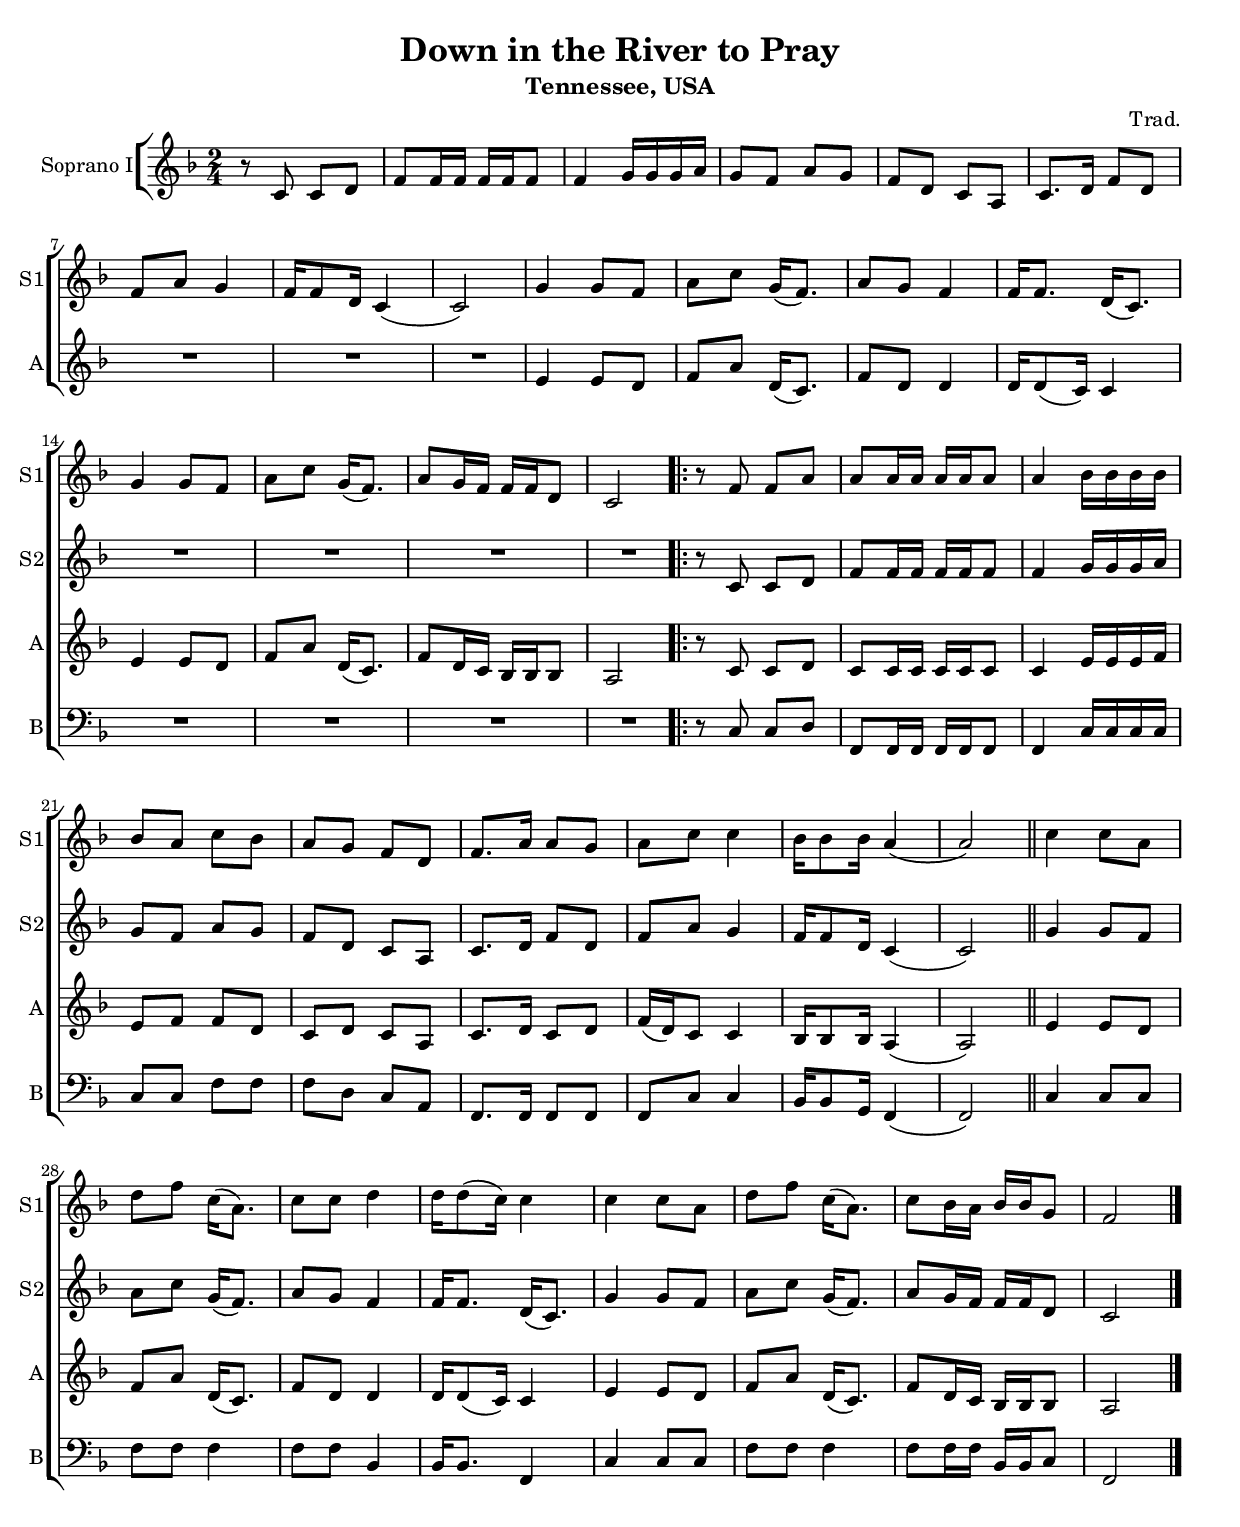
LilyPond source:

\version "2.12.2"
\include "suomi.ly"

#(set-global-staff-size 18)

global = { 
%  \numericTimeSignature
  \time 2/4 
%  \autoBeamOff
  \key f \major
  \set Staff.midiInstrument = #"voice oohs"
}

\header {
  title = "Down in the River to Pray"
  subtitle = "Tennessee, USA"
  composer = "Trad."
%  poet = ""
%  tagline = ""
}

\paper {
%  indent = 0
}


SopOneMusic = \relative c' {
  \set Staff.instrumentName = #"Soprano I"
  \set Staff.shortInstrumentName = "S1"
  r8 c c d | f f16 f f f f8 | f4 g16 g g a | g8 f a g | f d c a |
  c8. d16 f8 d | f a g4 | f16 f8 d16 c4( | c2) |

  g'4 g8 f | a c g16( f8.) | a8 g f4 | f16 f8. d16( c8.) |
  g'4 g8 f | a c g16( f8.) | a8 g16 f  f f d8 | c2

  \bar "||:"
  r8 f f a | a a16 a a a a8 | a4 b16 b b b | b8 a c b | a g f d |
  f8. a16 a8 g | a c c4 | b16 b8 b16 a4( | a2) \bar "||"

  c4 c8 a | d f c16( a8.) | c8 c d4 | d16 d8( c16) c4 |
  c4 c8 a | d f c16( a8.) | c8 b16 a  b b g8 | f2 
  \bar "|."
}

SopOneLyrics = \lyricmode {

}

SopTwoMusic = \relative c' {
  \set Staff.instrumentName = #"Soprano II"
  \set Staff.shortInstrumentName = "S2"
  R2 * 17 
  \bar "||:"
  r8 c c d | f f16 f f f f8 | f4 g16 g g a | g8 f a g | f d c a |
  c8. d16 f8 d | f a g4 | f16 f8 d16 c4( | c2) |

  g'4 g8 f | a c g16( f8.) | a8 g f4 | f16 f8. d16( c8.) |
  g'4 g8 f | a c g16( f8.) | a8 g16 f  f f d8 | c2
 
}

SopTwoLyrics = \lyricmode {
}

AltoMusic = \relative c' {
  \set Staff.instrumentName = #"Alto"
  \set Staff.shortInstrumentName = "A"
% 1
  R2 * 9 |
  e4 e8 d | f a d,16( c8.) | f8 d d4 | d16 d8( c16) c4 |
  e4 e8 d | f a d,16( c8.) | f8 d16 c b b b8 | a2 |

  r8 c c d | c c16 c c c c8 | c4 e16 e e f | e8 f f d | c d c a |
  c8. d16 c8 d | f16( d) c8 c4 | b16 b8 b16 a4( | a2) |
  
  e'4 e8 d | f a d,16( c8.) | f8 d d4 | d16 d8( c16) c4 |
  e4 e8 d | f a d,16( c8.) | f8 d16 c  b b b8 | a2
}

AltoLyrics = \lyricmode {
}

TenoreMusic = \relative c' {
  \set Staff.instrumentName = #"Tenore"
  \set Staff.shortInstrumentName = "T"
  \clef "treble_8"
  R2 * 17 

}

TenoreLyrics = \lyricmode {
}

BarytoneMusic = \relative c' {
  \set Staff.instrumentName = #"Barytone"
  \set Staff.shortInstrumentName = "Br"
  \clef bass
  R2 * 17 


}

BarytoneLyrics = \lyricmode {

}

BassMusic = \relative c {
  \set Staff.instrumentName = #"Basso"
  \set Staff.shortInstrumentName = "B"
  \clef bass
  R2 * 17 |
  r8 c c d | f,8 f16 f f f f8 | f4 c'16 c c c | c8 c f f | f d c a |
  f8. f16 f8 f | f c' c4 | b16 b8 g16 f4( | f2) |

  c'4 c8 c | f f f4 | f8 f b,4 | b16 b8. f4 |
  c'4 c8 c | f f f4 | f8 f16 f  b, b c8 | f,2
}

BassLyrics = \lyricmode {
}


\score {
  \new ChoirStaff <<
    \new Staff <<
      \new Voice = "SopOne" {
	\global
        \SopOneMusic
      }
%     \new Lyrics \lyricsto "SopOne" {
%       \SopOneLyrics
%     }
    >>
    \new Staff <<
      \new Voice = "SopTwo" {
        \global
        \SopTwoMusic
      }
%     \new Lyrics \lyricsto "SopTwo" {
%       \SopTwoLyrics
%     }
    >>
    \new Staff <<
      \new Voice = "Alto" {
        \global
        \AltoMusic
      }
%     \new Lyrics \lyricsto "Alto" {
%       \AltoLyrics
%     }
    >>
    \new Staff <<
      \new Voice = "Tenore" {
        \global
        \TenoreMusic
      }
 %    \new Lyrics \lyricsto "Tenore" {
 %      \TenoreLyrics
 %    }
    >>
    \new Staff <<
      \new Voice = "Barytone" {
        \global
        \BarytoneMusic
      }
 %    \new Lyrics \lyricsto "Barytone" {
 %      \BarytoneLyrics
 %    }
    >>
    \new Staff <<
      \new Voice = "Bass" {
        \global
        \BassMusic
      }
 %    \new Lyrics \lyricsto "Bass" {
 %      \BassLyrics
 %    }
    >>
  >>
  \midi { 
    \context {
      \Score
    }
  }
  \layout { 
    \context {
     \RemoveEmptyStaffContext
   }
    \context {
     \Score
     \override VerticalAxisGroup #'remove-first = ##t
    }
    \context {
      \ChoirStaff 
      % If only one non-empty staff in a system exists, still print the backet
      \override SystemStartBracket #'collapse-height = #1
    }
    \context {
      \Score
      tempoWholesPerMinute = #(ly:make-moment 80 4)
    }
  }
}